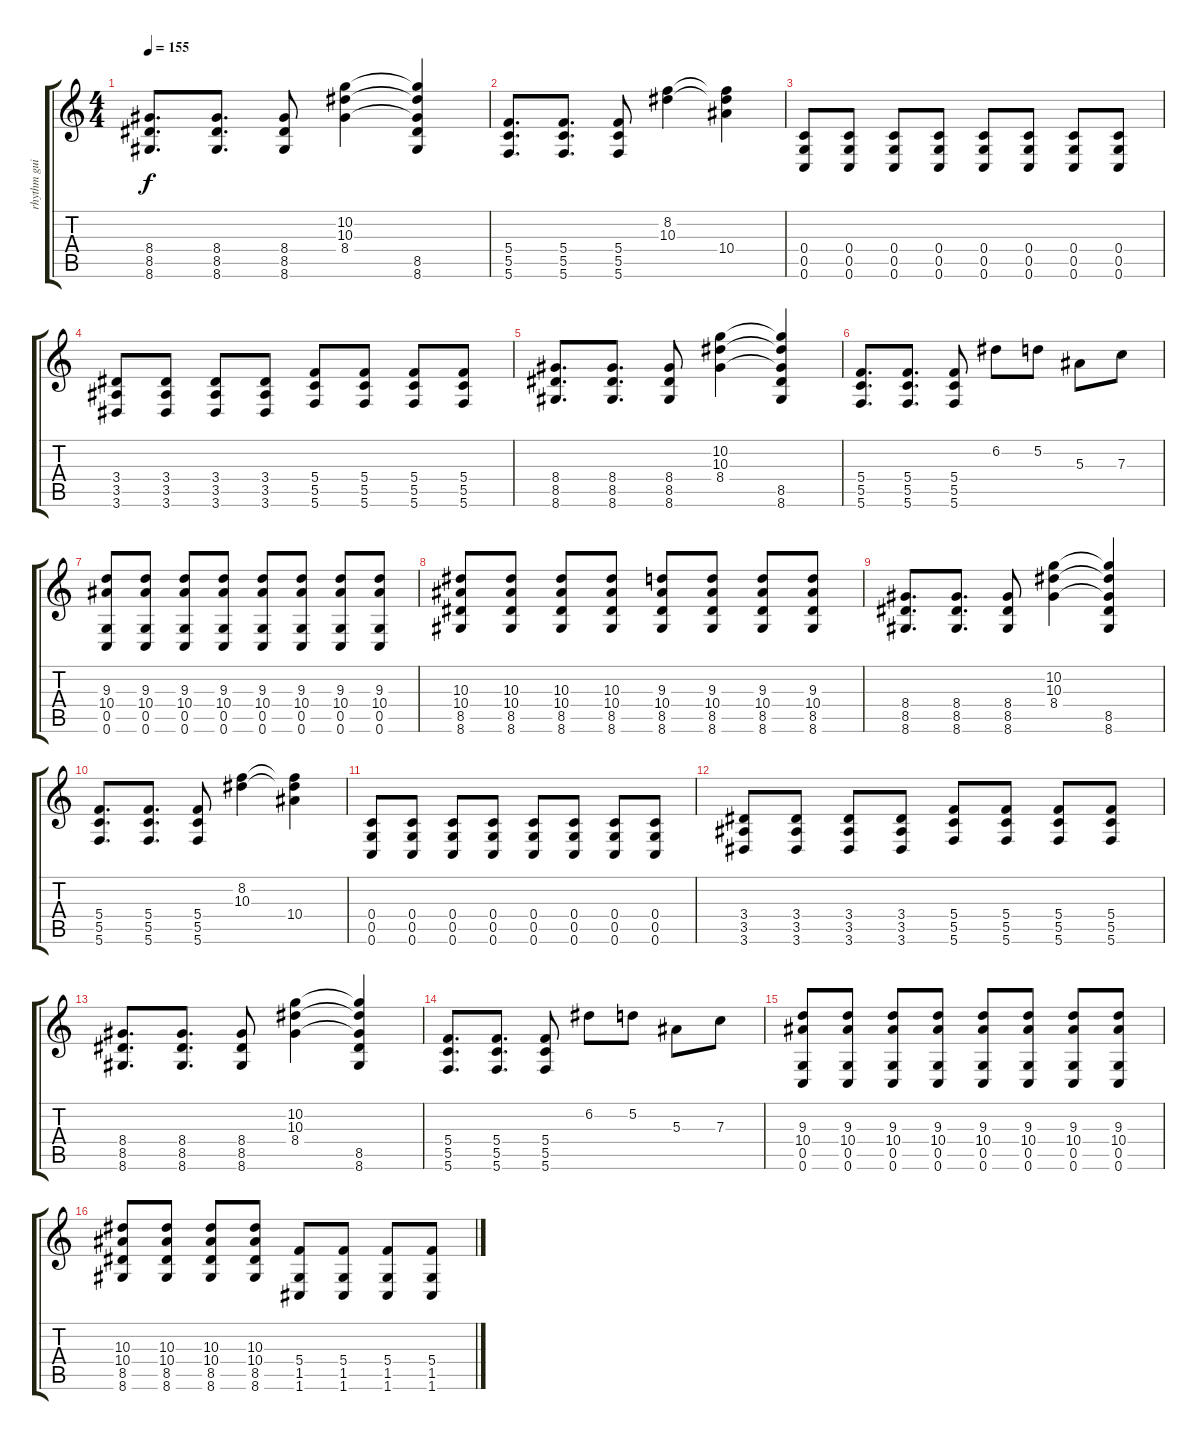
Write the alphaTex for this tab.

\track ("rhythm guitar" "rhythm gui") {instrument distortionguitar}
\staff {score tabs}
\tuning (D4 A3 F3 C3 G2 C2) {hide}
\ts (4 4)
\tempo 155
\clef g2
\ks c
(8.4 8.5 8.6).8{d dy f} (8.4 8.5 8.6).8{d} (8.4 8.5 8.6).8 (10.2 10.3 8.4).4 (10.2{t} 10.3{t} 8.4{t} 8.5 8.6).4 |
(5.4 5.5 5.6).8{d} (5.4 5.5 5.6).8{d} (5.4 5.5 5.6).8 (8.2 10.3).4 (8.2{t} 10.3{t} 10.4).4 |
(0.4 0.5 0.6).8 (0.4 0.5 0.6).8 (0.4 0.5 0.6).8 (0.4 0.5 0.6).8 (0.4 0.5 0.6).8 (0.4 0.5 0.6).8 (0.4 0.5 0.6).8 (0.4 0.5 0.6).8 |
(3.4 3.5 3.6).8 (3.4 3.5 3.6).8 (3.4 3.5 3.6).8 (3.4 3.5 3.6).8 (5.4 5.5 5.6).8 (5.4 5.5 5.6).8 (5.4 5.5 5.6).8 (5.4 5.5 5.6).8 |
(8.4 8.5 8.6).8{d} (8.4 8.5 8.6).8{d} (8.4 8.5 8.6).8 (10.2 10.3 8.4).4 (10.2{t} 10.3{t} 8.4{t} 8.5 8.6).4 |
(5.4 5.5 5.6).8{d} (5.4 5.5 5.6).8{d} (5.4 5.5 5.6).8 6.2.8 5.2.8 5.3.8 7.3.8 |
(9.3 10.4 0.5 0.6).8 (9.3 10.4 0.5 0.6).8 (9.3 10.4 0.5 0.6).8 (9.3 10.4 0.5 0.6).8 (9.3 10.4 0.5 0.6).8 (9.3 10.4 0.5 0.6).8 (9.3 10.4 0.5 0.6).8 (9.3 10.4 0.5 0.6).8 |
(10.3 10.4 8.5 8.6).8 (10.3 10.4 8.5 8.6).8 (10.3 10.4 8.5 8.6).8 (10.3 10.4 8.5 8.6).8 (9.3 10.4 8.5 8.6).8 (9.3 10.4 8.5 8.6).8 (9.3 10.4 8.5 8.6).8 (9.3 10.4 8.5 8.6).8 |
(8.4 8.5 8.6).8{d} (8.4 8.5 8.6).8{d} (8.4 8.5 8.6).8 (10.2 10.3 8.4).4 (10.2{t} 10.3{t} 8.4{t} 8.5 8.6).4 |
(5.4 5.5 5.6).8{d} (5.4 5.5 5.6).8{d} (5.4 5.5 5.6).8 (8.2 10.3).4 (8.2{t} 10.3{t} 10.4).4 |
(0.4 0.5 0.6).8 (0.4 0.5 0.6).8 (0.4 0.5 0.6).8 (0.4 0.5 0.6).8 (0.4 0.5 0.6).8 (0.4 0.5 0.6).8 (0.4 0.5 0.6).8 (0.4 0.5 0.6).8 |
(3.4 3.5 3.6).8 (3.4 3.5 3.6).8 (3.4 3.5 3.6).8 (3.4 3.5 3.6).8 (5.4 5.5 5.6).8 (5.4 5.5 5.6).8 (5.4 5.5 5.6).8 (5.4 5.5 5.6).8 |
(8.4 8.5 8.6).8{d} (8.4 8.5 8.6).8{d} (8.4 8.5 8.6).8 (10.2 10.3 8.4).4 (10.2{t} 10.3{t} 8.4{t} 8.5 8.6).4 |
(5.4 5.5 5.6).8{d} (5.4 5.5 5.6).8{d} (5.4 5.5 5.6).8 6.2.8 5.2.8 5.3.8 7.3.8 |
(9.3 10.4 0.5 0.6).8 (9.3 10.4 0.5 0.6).8 (9.3 10.4 0.5 0.6).8 (9.3 10.4 0.5 0.6).8 (9.3 10.4 0.5 0.6).8 (9.3 10.4 0.5 0.6).8 (9.3 10.4 0.5 0.6).8 (9.3 10.4 0.5 0.6).8 |
(10.3 10.4 8.5 8.6).8 (10.3 10.4 8.5 8.6).8 (10.3 10.4 8.5 8.6).8 (10.3 10.4 8.5 8.6).8 (5.4 1.5 1.6).8 (5.4 1.5 1.6).8 (5.4 1.5 1.6).8 (5.4 1.5 1.6).8
